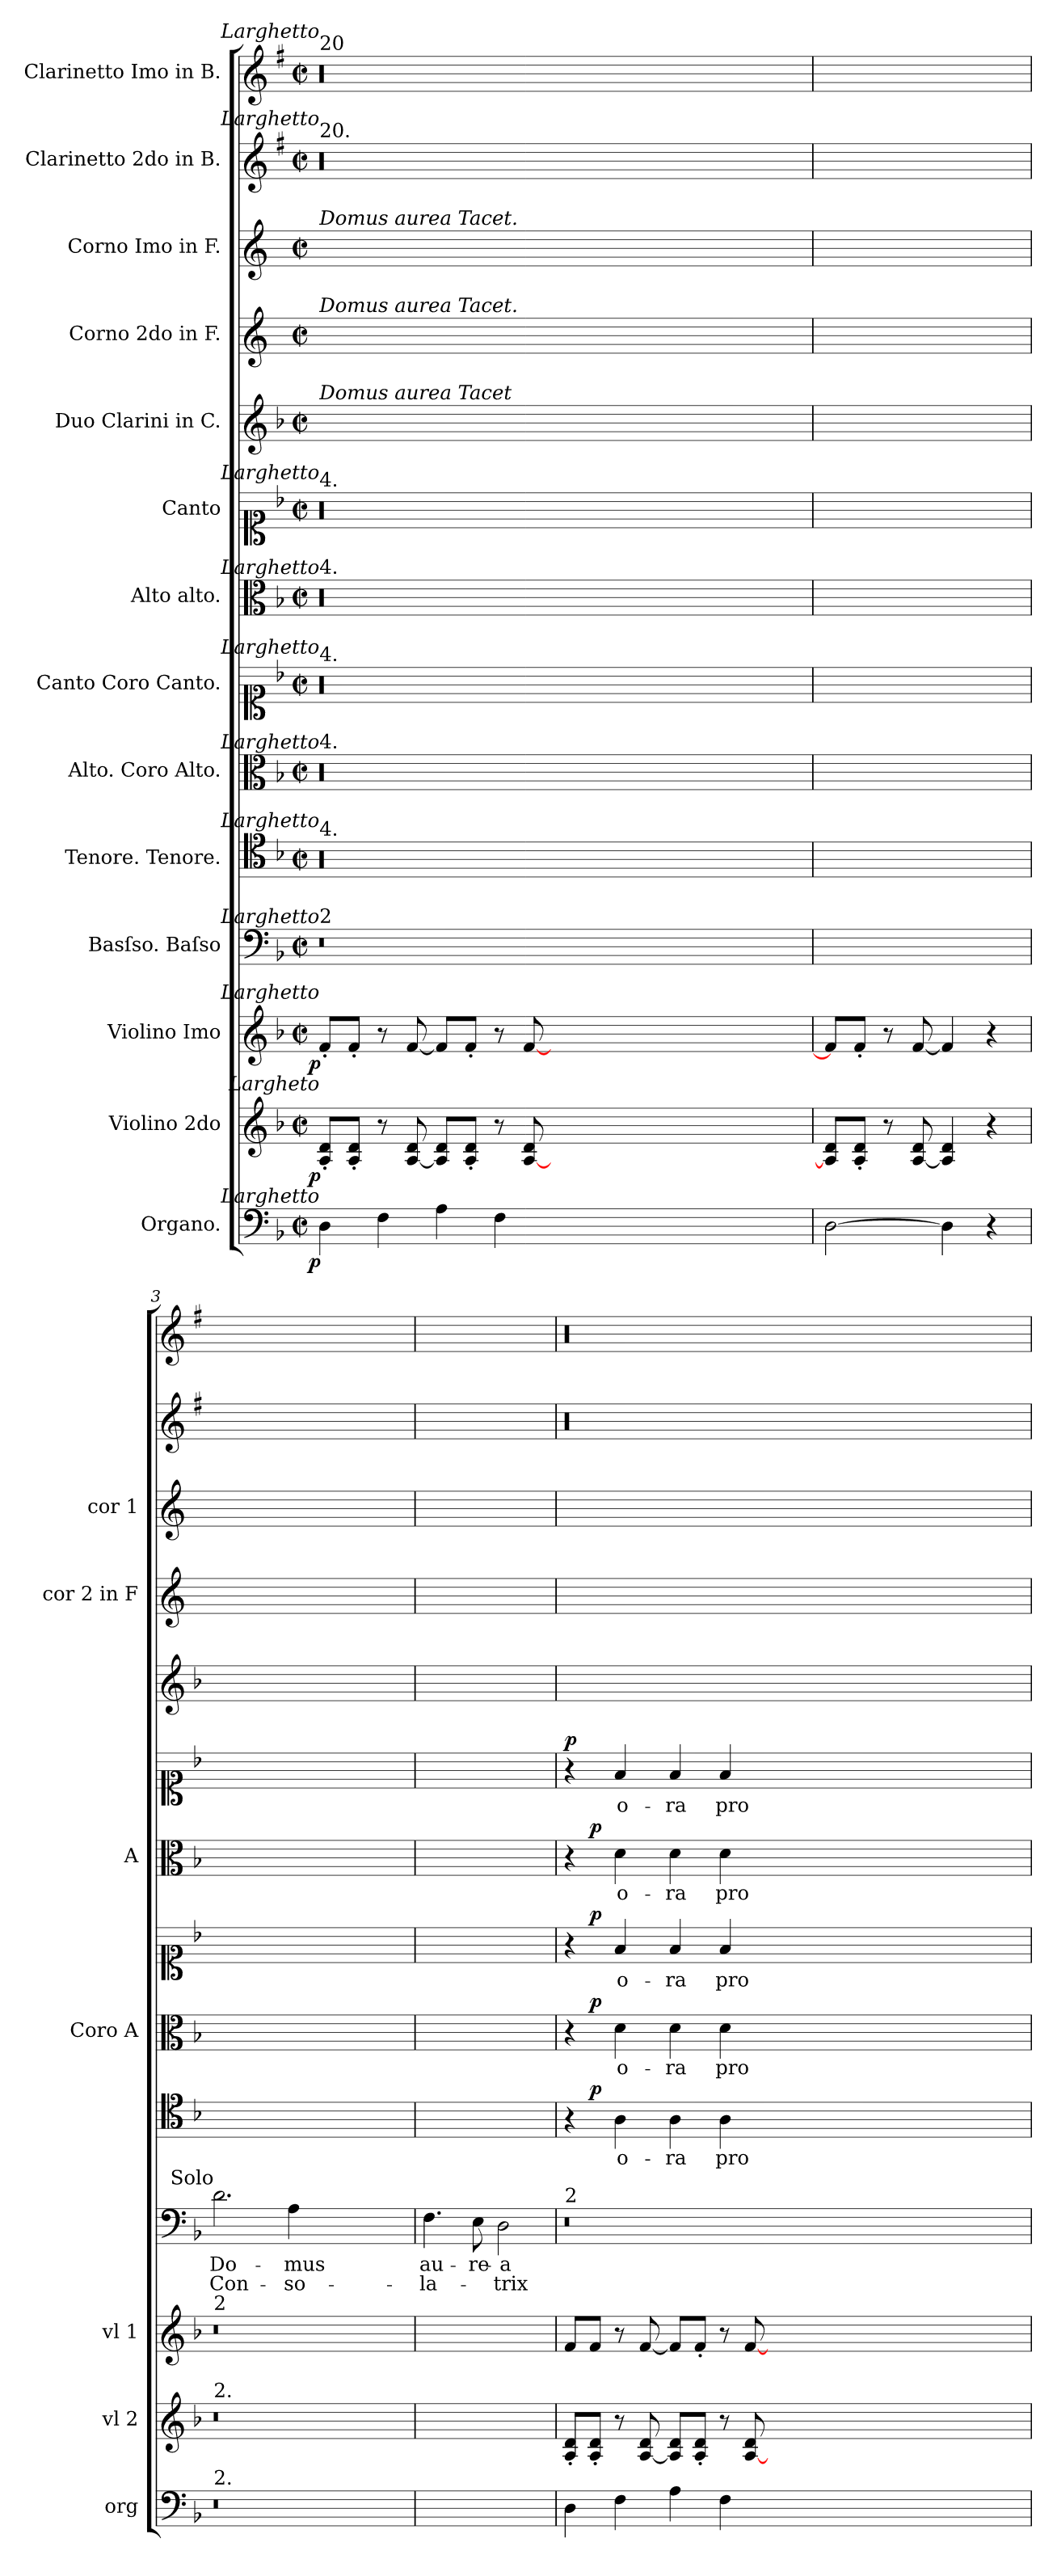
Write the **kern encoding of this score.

**kern	**dynam	**kern	**dynam	**kern	**dynam	**kern	**text	**text	**kern	**text	**dynam	**kern	**text	**dynam	**kern	**text	**dynam	**kern	**text	**dynam	**kern	**text	**dynam	**kern	**kern	**kern	**kern	**kern
*part14	*part14	*part13	*part13	*part12	*part12	*part11	*part11	*part11	*part10	*part10	*part10	*part9	*part9	*part9	*part8	*part8	*part8	*part7	*part7	*part7	*part6	*part6	*part6	*part5	*part4	*part3	*part2	*part1
*staff14	*staff14	*staff13	*staff13	*staff12	*staff12	*staff11	*staff11	*staff11	*staff10	*staff10	*staff10	*staff9	*staff9	*staff9	*staff8	*staff8	*staff8	*staff7	*staff7	*staff7	*staff6	*staff6	*staff6	*staff5	*staff4	*staff3	*staff2	*staff1
*I"Organo.	*	*I"Violino 2do	*	*I"Violino Imo	*	*I"Basſso. Baſso	*	*	*I"Tenore. Tenore.	*	*	*I"Alto. Coro Alto.	*	*	*I"Canto Coro Canto.	*	*	*I"Alto alto.	*	*	*I"Canto	*	*	*I"Duo Clarini in C.	*I"Corno 2do in F.	*I"Corno Imo in F.	*I"Clarinetto 2do in B.	*I"Clarinetto Imo in B.
*I'org	*	*I'vl 2	*	*I'vl 1	*	*	*	*	*	*	*	*I'Coro A	*	*	*	*	*	*I'A	*	*	*	*	*	*	*I'cor 2 in F	*I'cor 1	*	*
*clefF4	*	*clefG2	*	*clefG2	*	*clefF4	*	*	*clefC4	*	*	*clefC3	*	*	*clefC1	*	*	*clefC3	*	*	*clefC1	*	*	*clefG2	*clefG2	*clefG2	*clefG2	*clefG2
*	*	*	*	*	*	*	*	*	*	*	*	*	*	*	*	*	*	*	*	*	*	*	*	*	*ITrd4c7	*ITrd4c7	*ITrd1c2	*ITrd1c2
*k[b-]	*	*k[b-]	*	*k[b-]	*	*k[b-]	*	*	*k[b-]	*	*	*k[b-]	*	*	*k[b-]	*	*	*k[b-]	*	*	*k[b-]	*	*	*k[b-]	*k[b-]	*k[b-]	*k[b-]	*k[b-]
*d:	*	*d:	*	*d:	*	*d:	*	*	*d:	*	*	*d:	*	*	*d:	*	*	*d:	*	*	*d:	*	*	*d:	*d:	*d:	*d:	*d:
*M2/2	*	*M2/2	*	*M2/2	*	*M2/2	*	*	*M2/2	*	*	*M2/2	*	*	*M2/2	*	*	*M2/2	*	*	*M2/2	*	*	*M2/2	*M2/2	*M2/2	*M2/2	*M2/2
*met(c|)	*	*met(c|)	*	*met(c|)	*	*met(c|)	*	*	*met(c|)	*	*	*met(c|)	*	*	*met(c|)	*	*	*met(c|)	*	*	*met(c|)	*	*	*met(c|)	*met(c|)	*met(c|)	*met(c|)	*met(c|)
=1	=1	=1	=1	=1	=1	=1	=1	=1	=1	=1	=1	=1	=1	=1	=1	=1	=1	=1	=1	=1	=1	=1	=1	=1	=1	=1	=1	=1
!	!	!	!	!	!	!	!	!	!	!	!	!	!	!	!	!	!	!	!	!	!	!	!	!	!	!	!	!LO:TX:a:t=20
!	!	!	!	!	!	!	!	!	!	!	!	!	!	!	!	!	!	!	!	!	!	!	!	!	!	!	!	!LO:TX:a:i:rj:t=Larghetto
!	!	!	!	!	!	!	!	!	!	!	!	!	!	!	!	!	!	!	!	!	!	!	!	!	!	!	!LO:TX:a:t=20.	!
!	!	!	!	!	!	!	!	!	!	!	!	!	!	!	!	!	!	!	!	!	!	!	!	!	!	!	!LO:TX:a:i:rj:t=Larghetto	!
!	!	!	!	!	!	!	!	!	!	!	!	!	!	!	!	!	!	!	!	!	!	!	!	!	!	!LO:TX:a:i:t=Domus aurea Tacet.	!	!
!	!	!	!	!	!	!	!	!	!	!	!	!	!	!	!	!	!	!	!	!	!	!	!	!	!LO:TX:a:i:t=Domus aurea Tacet.	!	!	!
!	!	!	!	!	!	!	!	!	!	!	!	!	!	!	!	!	!	!	!	!	!	!	!	!LO:TX:a:i:t=Domus aurea Tacet	!	!	!	!
!	!	!	!	!	!	!	!	!	!	!	!	!	!	!	!	!	!	!	!	!	!LO:TX:a:t=4.	!	!	!	!	!	!	!
!	!	!	!	!	!	!	!	!	!	!	!	!	!	!	!	!	!	!	!	!	!LO:TX:a:i:rj:t=Larghetto	!	!	!	!	!	!	!
!	!	!	!	!	!	!	!	!	!	!	!	!	!	!	!	!	!	!LO:TX:a:t=4.	!	!	!	!	!	!	!	!	!	!
!	!	!	!	!	!	!	!	!	!	!	!	!	!	!	!	!	!	!LO:TX:a:i:rj:t=Larghetto	!	!	!	!	!	!	!	!	!	!
!	!	!	!	!	!	!	!	!	!	!	!	!	!	!	!LO:TX:a:t=4.	!	!	!	!	!	!	!	!	!	!	!	!	!
!	!	!	!	!	!	!	!	!	!	!	!	!	!	!	!LO:TX:a:i:rj:t=Larghetto	!	!	!	!	!	!	!	!	!	!	!	!	!
!	!	!	!	!	!	!	!	!	!	!	!	!LO:TX:a:t=4.	!	!	!	!	!	!	!	!	!	!	!	!	!	!	!	!
!	!	!	!	!	!	!	!	!	!	!	!	!LO:TX:a:i:rj:t=Larghetto	!	!	!	!	!	!	!	!	!	!	!	!	!	!	!	!
!	!	!	!	!	!	!	!	!	!LO:TX:a:t=4.	!	!	!	!	!	!	!	!	!	!	!	!	!	!	!	!	!	!	!
!	!	!	!	!	!	!	!	!	!LO:TX:a:i:rj:t=Larghetto	!	!	!	!	!	!	!	!	!	!	!	!	!	!	!	!	!	!	!
!	!	!	!	!	!	!LO:TX:a:t=2	!	!	!	!	!	!	!	!	!	!	!	!	!	!	!	!	!	!	!	!	!	!
!	!	!	!	!	!	!LO:TX:a:i:rj:t=Larghetto	!	!	!	!	!	!	!	!	!	!	!	!	!	!	!	!	!	!	!	!	!	!
!	!	!	!	!LO:TX:a:i:rj:t=Larghetto	!	!	!	!	!	!	!	!	!	!	!	!	!	!	!	!	!	!	!	!	!	!	!	!
!	!	!LO:TX:a:i:rj:t=Largheto	!	!	!	!	!	!	!	!	!	!	!	!	!	!	!	!	!	!	!	!	!	!	!	!	!	!
!LO:TX:a:i:rj:t=Larghetto	!	!	!	!	!	!	!	!	!	!	!	!	!	!	!	!	!	!	!	!	!	!	!	!	!	!	!	!
!	!LO:DY:b:rj	!	!LO:DY:b:rj	!	!LO:DY:b:rj	!	!	!	!	!	!	!	!	!	!	!	!	!	!	!	!	!	!	!	!	!	!	!
4D\	p.	8A'/ 8d'/L	p.	8f'/L	p.	0r	.	.	00r	.	.	00r	.	.	00r	.	.	00r	.	.	00r	.	.	1ryy	1ryy	1ryy	00r	00r
.	.	8A'/ 8d'/J	.	8f'/J	.	.	.	.	.	.	.	.	.	.	.	.	.	.	.	.	.	.	.	.	.	.	.	.
4F\	.	8r	.	8r	.	.	.	.	.	.	.	.	.	.	.	.	.	.	.	.	.	.	.	.	.	.	.	.
.	.	[8A/ 8d/	.	[8f/	.	.	.	.	.	.	.	.	.	.	.	.	.	.	.	.	.	.	.	.	.	.	.	.
4A\	.	8A]/ 8d/L	.	8f/L]	.	.	.	.	.	.	.	.	.	.	.	.	.	.	.	.	.	.	.	.	.	.	.	.
.	.	8A'/ 8d'/J	.	8f'/J	.	.	.	.	.	.	.	.	.	.	.	.	.	.	.	.	.	.	.	.	.	.	.	.
4F\	.	8r	.	8r	.	.	.	.	.	.	.	.	.	.	.	.	.	.	.	.	.	.	.	.	.	.	.	.
.	.	[8A/ 8d/	.	[8f/	.	.	.	.	.	.	.	.	.	.	.	.	.	.	.	.	.	.	.	.	.	.	.	.
0.ryy	.	0.ryy	.	0.ryy	.	.	.	.	.	.	.	.	.	.	.	.	.	.	.	.	.	.	.	0.ryy	0.ryy	0.ryy	.	.
.	.	.	.	.	.	0ryy	.	.	.	.	.	.	.	.	.	.	.	.	.	.	.	.	.	.	.	.	.	.
=2	=2	=2	=2	=2	=2	=2	=2	=2	=2	=2	=2	=2	=2	=2	=2	=2	=2	=2	=2	=2	=2	=2	=2	=2	=2	=2	=2	=2
[2D\	.	8A]/ 8d/L	.	8f/L]	.	1ryy	.	.	1ryy	.	.	1ryy	.	.	1ryy	.	.	1ryy	.	.	1ryy	.	.	1ryy	1ryy	1ryy	1ryy	1ryy
.	.	8A'/ 8d'/J	.	8f'/J	.	.	.	.	.	.	.	.	.	.	.	.	.	.	.	.	.	.	.	.	.	.	.	.
.	.	8r	.	8r	.	.	.	.	.	.	.	.	.	.	.	.	.	.	.	.	.	.	.	.	.	.	.	.
.	.	[8A/ 8d/	.	[8f/	.	.	.	.	.	.	.	.	.	.	.	.	.	.	.	.	.	.	.	.	.	.	.	.
4D\]	.	4A]/ 4d/	.	4f/]	.	.	.	.	.	.	.	.	.	.	.	.	.	.	.	.	.	.	.	.	.	.	.	.
4r	.	4r	.	4r	.	.	.	.	.	.	.	.	.	.	.	.	.	.	.	.	.	.	.	.	.	.	.	.
=3	=3	=3	=3	=3	=3	=3	=3	=3	=3	=3	=3	=3	=3	=3	=3	=3	=3	=3	=3	=3	=3	=3	=3	=3	=3	=3	=3	=3
!	!	!	!	!	!	!LO:TX:a:rj:t=Solo	!	!	!	!	!	!	!	!	!	!	!	!	!	!	!	!	!	!	!	!	!	!
!	!	!	!	!LO:TX:a:t=2	!	!	!	!	!	!	!	!	!	!	!	!	!	!	!	!	!	!	!	!	!	!	!	!
!	!	!LO:TX:a:t=2.	!	!	!	!	!	!	!	!	!	!	!	!	!	!	!	!	!	!	!	!	!	!	!	!	!	!
!LO:TX:a:t=2.	!	!	!	!	!	!	!	!	!	!	!	!	!	!	!	!	!	!	!	!	!	!	!	!	!	!	!	!
0r	.	0r	.	0r	.	2.d\	Do-	Con-	0ryy	.	.	0ryy	.	.	0ryy	.	.	0ryy	.	.	0ryy	.	.	1ryy	1ryy	1ryy	0ryy	0ryy
.	.	.	.	.	.	4A\	-mus	-so-	.	.	.	.	.	.	.	.	.	.	.	.	.	.	.	.	.	.	.	.
.	.	.	.	.	.	1ryy	.	.	.	.	.	.	.	.	.	.	.	.	.	.	.	.	.	1ryy	1ryy	1ryy	.	.
=4	=4	=4	=4	=4	=4	=4	=4	=4	=4	=4	=4	=4	=4	=4	=4	=4	=4	=4	=4	=4	=4	=4	=4	=4	=4	=4	=4	=4
1ryy	.	1ryy	.	1ryy	.	4.F\	au-	-la-	1ryy	.	.	1ryy	.	.	1ryy	.	.	1ryy	.	.	1ryy	.	.	1ryy	1ryy	1ryy	1ryy	1ryy
.	.	.	.	.	.	8E\	-re-	.	.	.	.	.	.	.	.	.	.	.	.	.	.	.	.	.	.	.	.	.
.	.	.	.	.	.	2D\	-a	-trix	.	.	.	.	.	.	.	.	.	.	.	.	.	.	.	.	.	.	.	.
=5	=5	=5	=5	=5	=5	=5	=5	=5	=5	=5	=5	=5	=5	=5	=5	=5	=5	=5	=5	=5	=5	=5	=5	=5	=5	=5	=5	=5
!	!	!	!	!	!	!LO:TX:a:t=2	!	!	!	!	!	!	!	!	!	!	!	!	!	!	!	!	!	!	!	!	!	!
!	!	!	!	!	!	!	!	!	!	!	!	!	!	!	!	!	!	!	!	!	!	!	!LO:DY:b	!	!	!	!	!
*	*	*	*	*	*	*	*	*	*^	*	*	*^	*	*	*^	*	*	*^	*	*	*	*	*	*	*	*	*	*
4D\	.	8A'/ 8d'/L	.	8f/L	.	0r	.	.	4r	8ryy	.	.	4r	8ryy	.	.	4r	8ryy	.	.	4r	8ryy	.	.	4r	.	p	1ryy	1ryy	1ryy	00r	00r
!	!	!	!	!	!	!	!	!	!	!	!	!LO:DY:b	!	!	!	!LO:DY:b	!	!	!	!LO:DY:b	!	!	!	!LO:DY:b	!	!	!	!	!	!	!	!
.	.	8A'/ 8d'/J	.	8f/J	.	.	.	.	.	1ryy	.	p	.	1ryy	.	p	.	1ryy	.	p.	.	1ryy	.	p.	.	.	.	.	.	.	.	.
4F\	.	8r	.	8r	.	.	.	.	4A\	.	o-	.	4d\	.	o-	.	4f/	.	o-	.	4d\	.	o-	.	4f/	o-	.	.	.	.	.	.
.	.	[8A/ 8d/	.	[8f/	.	.	.	.	.	.	.	.	.	.	.	.	.	.	.	.	.	.	.	.	.	.	.	.	.	.	.	.
4A\	.	8A]/ 8d/L	.	8f/L]	.	.	.	.	4A\	.	-ra	.	4d\	.	-ra	.	4f/	.	-ra	.	4d\	.	-ra	.	4f/	-ra	.	.	.	.	.	.
.	.	8A'/ 8d'/J	.	8f'/J	.	.	.	.	.	.	.	.	.	.	.	.	.	.	.	.	.	.	.	.	.	.	.	.	.	.	.	.
4F\	.	8r	.	8r	.	.	.	.	4A\	.	pro	.	4d\	.	pro	.	4f/	.	pro	.	4d\	.	pro	.	4f/	pro	.	.	.	.	.	.
.	.	[8A/ 8d/	.	[8f/	.	.	.	.	.	.	.	.	.	.	.	.	.	.	.	.	.	.	.	.	.	.	.	.	.	.	.	.
0.ryy	.	0.ryy	.	0.ryy	.	.	.	.	0.ryy	.	.	.	0.ryy	.	.	.	0.ryy	.	.	.	0.ryy	.	.	.	0.ryy	.	.	0.ryy	0.ryy	0.ryy	.	.
.	.	.	.	.	.	.	.	.	.	1ryy	.	.	.	1ryy	.	.	.	1ryy	.	.	.	1ryy	.	.	.	.	.	.	.	.	.	.
.	.	.	.	.	.	0ryy	.	.	.	.	.	.	.	.	.	.	.	.	.	.	.	.	.	.	.	.	.	.	.	.	.	.
.	.	.	.	.	.	.	.	.	.	1...ryy	.	.	.	1...ryy	.	.	.	1...ryy	.	.	.	1...ryy	.	.	.	.	.	.	.	.	.	.
*	*	*	*	*	*	*	*	*	*v	*v	*	*	*	*	*	*	*v	*v	*	*	*v	*v	*	*	*	*	*	*	*	*	*	*
*	*	*	*	*	*	*	*	*	*	*	*	*v	*v	*	*	*	*	*	*	*	*	*	*	*	*	*	*	*	*
=	=	=	=	=	=	=	=	=	=	=	=	=	=	=	=	=	=	=	=	=	=	=	=	=	=	=	=	=
*-	*-	*-	*-	*-	*-	*-	*-	*-	*-	*-	*-	*-	*-	*-	*-	*-	*-	*-	*-	*-	*-	*-	*-	*-	*-	*-	*-	*-
